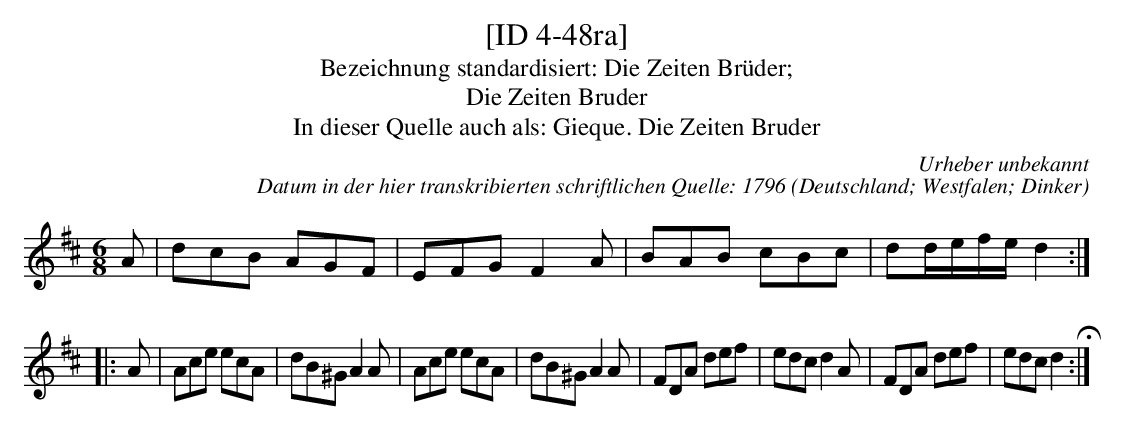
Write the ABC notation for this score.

X:1
T:[ID 4-48ra]
T:Bezeichnung standardisiert: Die Zeiten Br\"uder;
T:Die Zeiten Bruder
T:In dieser Quelle auch als: Gieque. Die Zeiten Bruder
C:Urheber unbekannt
C:Datum in der hier transkribierten schriftlichen Quelle: 1796
O:Deutschland; Westfalen; Dinker
L:1/16
M:6/8
K:D
A2 |\ %auftakt
d2c2B2 A2G2F2 | E2F2G2 F4A2 | B2A2B2 c2B2c2 | d2defed4 ::
A2 |\ %auftakt
A2c2e2 e2c2A2 | d2B2^G2A4A2 | A2c2e2 e2c2A2 | d2B2^G2A4A2 | F2D2A2 d2e2f2 | e2d2c2d4A2 | F2D2A2 d2e2f2 | e2d2c2d4 H:|
